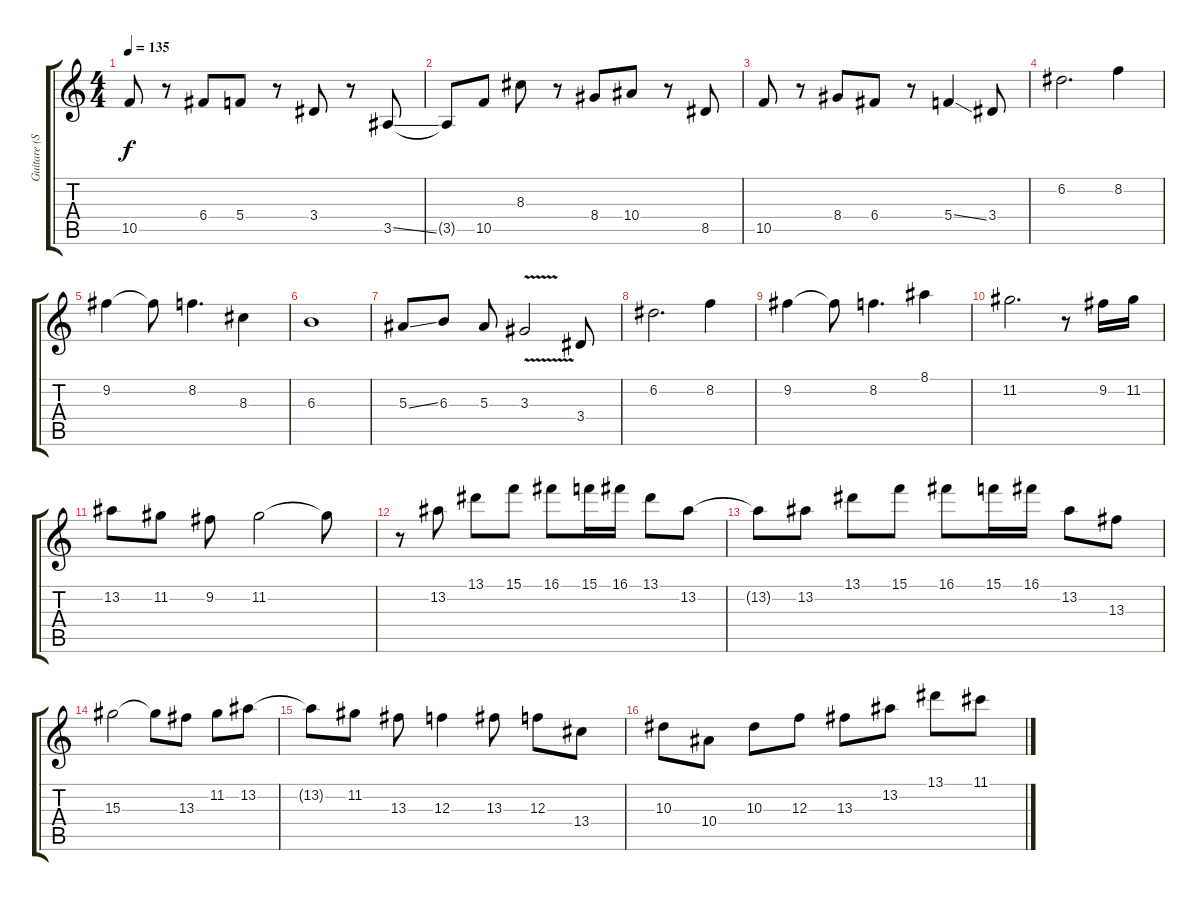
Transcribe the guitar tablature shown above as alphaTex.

\track ("Guitare (Solo)" "Guitare (S") {instrument distortionguitar}
\staff {score tabs}
\tuning (D4 A3 F3 C3 G2 C2) {hide}
\ts (4 4)
\tempo 135
\clef g2
\ks c
10.5.8{dy f} r.8 6.4.8 5.4.8 r.8 3.4.8 r.8 3.5{ss}.8 |
3.5{t}.8 10.5.8 8.3.8 r.8 8.4.8 10.4.8 r.8 8.5.8 |
10.5.8 r.8 8.4.8 6.4.8 r.8 5.4{ss}.4 3.4.8 |
6.2.2{d} 8.2.4 |
9.2.4 9.2{t}.8 8.2.4{d} 8.3.4 |
6.3.1 |
5.3{ss}.8 6.3.8 5.3.8 3.3{v}.2 3.4.8 |
6.2.2{d} 8.2.4 |
9.2.4 9.2{t}.8 8.2.4{d} 8.1.4 |
11.2.2{d} r.8 9.2.16 11.2.16 |
13.2.8 11.2.8 9.2.8 11.2.2 11.2{t}.8 |
r.8 13.2.8 13.1.8 15.1.8 16.1.8 15.1.16 16.1.16 13.1.8 13.2.8 |
13.2{t}.8 13.2.8 13.1.8 15.1.8 16.1.8 15.1.16 16.1.16 13.2.8 13.3.8 |
15.3.2 15.3{t}.8 13.3.8 11.2.8 13.2.8 |
13.2{t}.8 11.2.8 13.3.8 12.3.4 13.3.8 12.3.8 13.4.8 |
10.3.8 10.4.8 10.3.8 12.3.8 13.3.8 13.2.8 13.1.8 11.1.8
